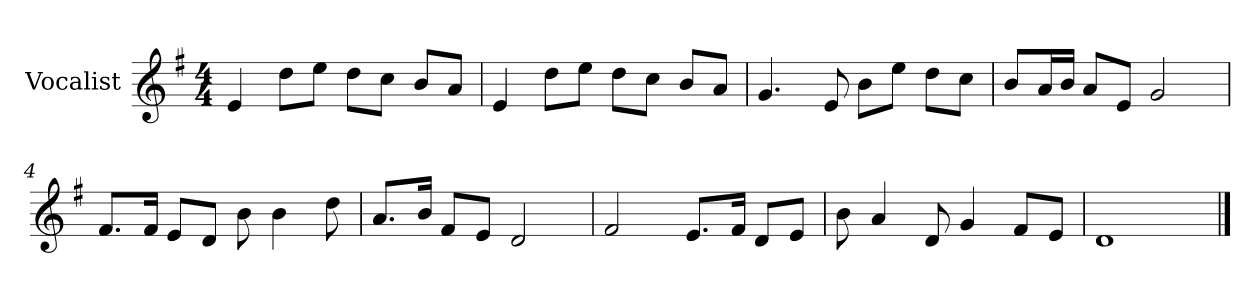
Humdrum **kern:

**kern
*part1
*staff1
*I"Vocalist
*k[f#]
*G:
*M4/4
=
4e
8ddL
8eeJ
8ddL
8ccJ
8bL
8aJ
=1
4e
8ddL
8eeJ
8ddL
8ccJ
8bL
8aJ
=2
4.g
8e
8bL
8eeJ
8ddL
8ccJ
=3
8bL
16aL
16bJJ
8aL
8eJ
2g
=4
8.f#L
16f#Jk
8eL
8dJ
8b
4b
8dd
=5
8.aL
16bJk
8f#L
8eJ
2d
=6
2f#
8.eL
16f#Jk
8dL
8eJ
=7
8b
4a
8d
4g
8f#L
8eJ
=8
1d
==
*-
